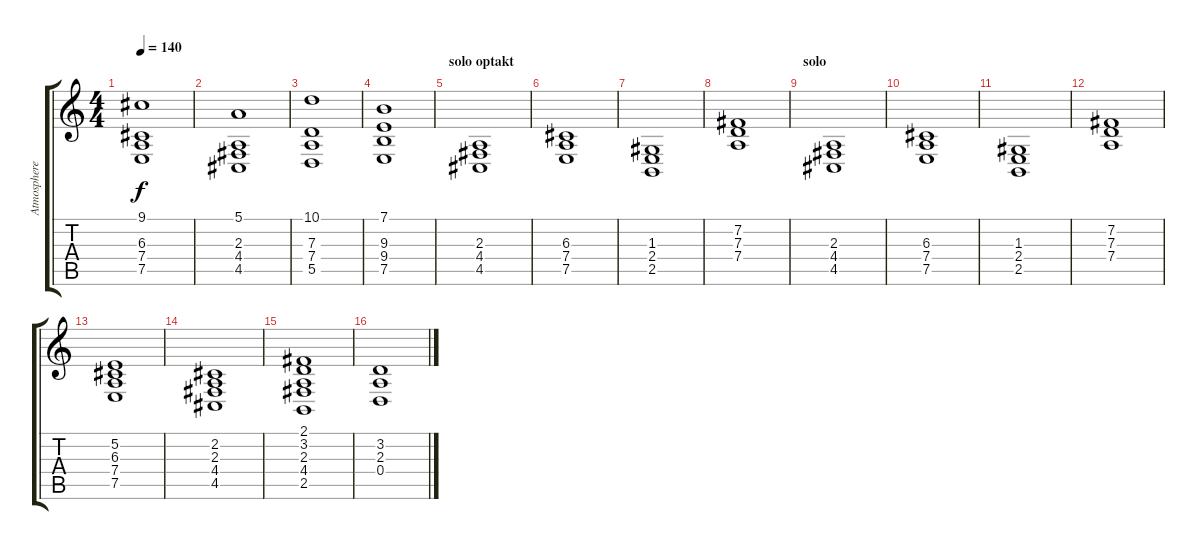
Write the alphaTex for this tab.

\track ("Atmosphere" "Atmosphere") {instrument blownbottle}
\staff {score tabs}
\tuning (E4 B3 G3 D3 A2 E2) {hide}
\ts (4 4)
\tempo 140
\clef g2
\ks c
(9.1 6.3 7.4 7.5).1{dy f} |
(5.1 2.3 4.4 4.5).1 |
(10.1 7.3 7.4 5.5).1 |
(7.1 9.3 9.4 7.5).1 |
\section ("" "solo optakt")
(2.3 4.4 4.5).1 |
(6.3 7.4 7.5).1 |
(1.3 2.4 2.5).1 |
(7.2 7.3 7.4).1 |
\section ("" "solo")
(2.3 4.4 4.5).1 |
(6.3 7.4 7.5).1 |
(1.3 2.4 2.5).1 |
(7.2 7.3 7.4).1 |
(5.2 6.3 7.4 7.5).1 |
(2.2 2.3 4.4 4.5).1 |
(2.1 3.2 2.3 4.4 2.5).1 |
(3.2 2.3 0.4).1
